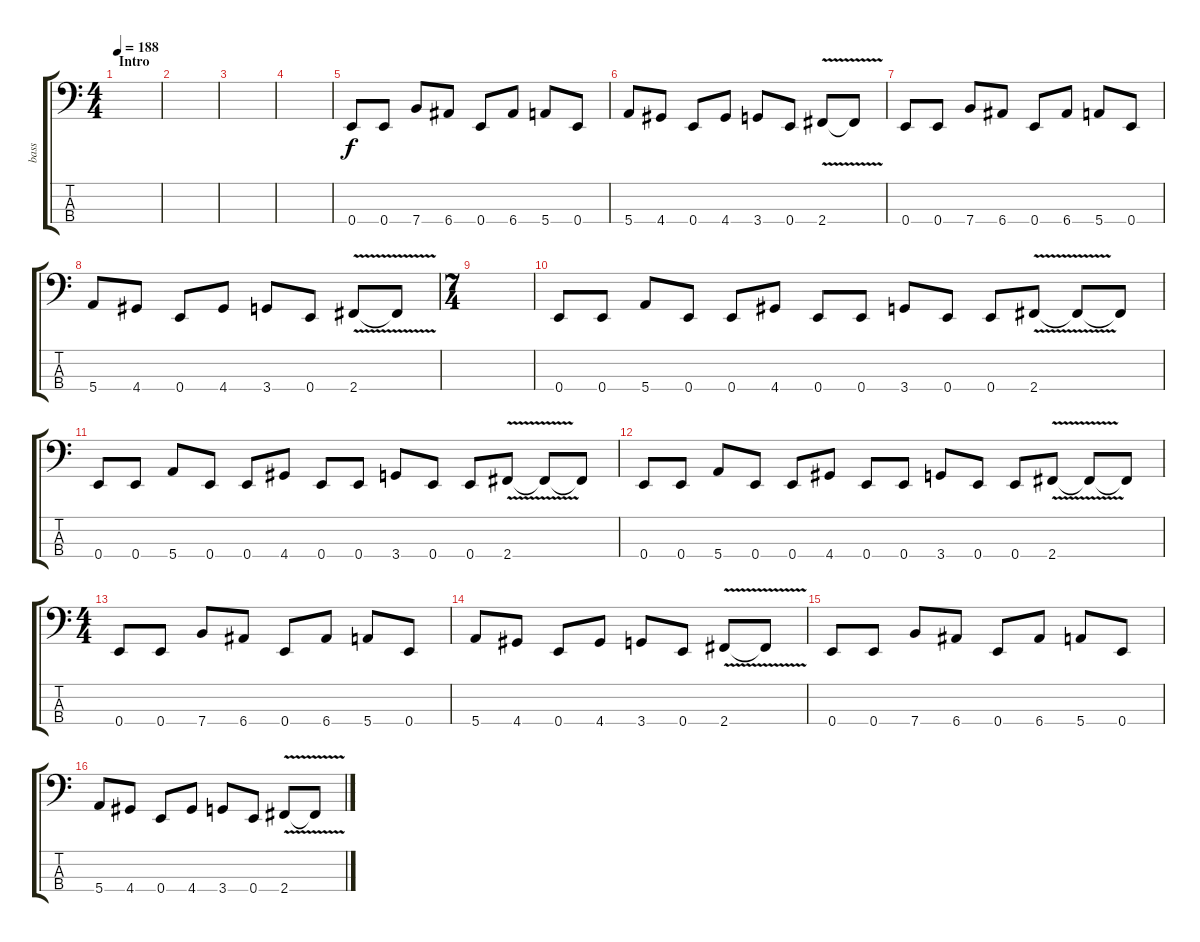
\track ("bass" "bass") {instrument electricbasspick}
\staff {score tabs}
\tuning (G2 D2 A1 E1) {hide}
\ts (4 4)
\section ("" "Intro")
\tempo 188
\clef f4
\ks c
|
|
|
|
0.4.8 0.4.8 7.4.8 6.4.8 0.4.8 6.4.8 5.4.8 0.4.8 |
5.4.8 4.4.8 0.4.8 4.4.8 3.4.8 0.4.8 2.4{v}.8 2.4{t}.8 |
0.4.8 0.4.8 7.4.8 6.4.8 0.4.8 6.4.8 5.4.8 0.4.8 |
5.4.8 4.4.8 0.4.8 4.4.8 3.4.8 0.4.8 2.4{v}.8 2.4{t}.8 |
\ts (7 4)
|
0.4.8 0.4.8 5.4.8 0.4.8 0.4.8 4.4.8 0.4.8 0.4.8 3.4.8 0.4.8 0.4.8 2.4{v}.8 2.4{t}.8 2.4{t}.8 |
0.4.8 0.4.8 5.4.8 0.4.8 0.4.8 4.4.8 0.4.8 0.4.8 3.4.8 0.4.8 0.4.8 2.4{v}.8 2.4{t}.8 2.4{t}.8 |
0.4.8 0.4.8 5.4.8 0.4.8 0.4.8 4.4.8 0.4.8 0.4.8 3.4.8 0.4.8 0.4.8 2.4{v}.8 2.4{t}.8 2.4{t}.8 |
\ts (4 4)
0.4.8 0.4.8 7.4.8 6.4.8 0.4.8 6.4.8 5.4.8 0.4.8 |
5.4.8 4.4.8 0.4.8 4.4.8 3.4.8 0.4.8 2.4{v}.8 2.4{t}.8 |
0.4.8 0.4.8 7.4.8 6.4.8 0.4.8 6.4.8 5.4.8 0.4.8 |
5.4.8 4.4.8 0.4.8 4.4.8 3.4.8 0.4.8 2.4{v}.8 2.4{t}.8
